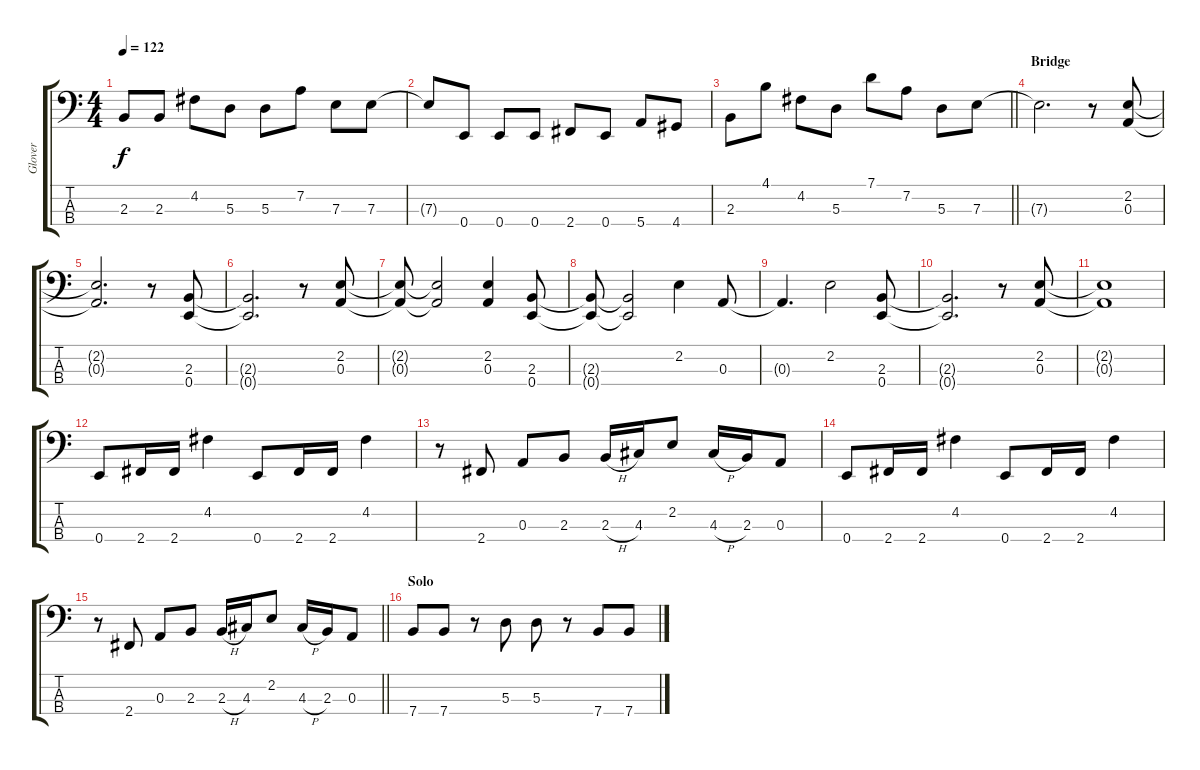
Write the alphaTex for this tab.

\track ("Glover" "Glover") {instrument electricbassfinger}
\staff {score tabs}
\tuning (G2 D2 A1 E1) {hide}
\ts (4 4)
\tempo 122
\clef f4
\ks c
2.3.8{dy f} 2.3.8 4.2.8 5.3.8 5.3.8 7.2.8 7.3.8 7.3.8 |
7.3{t}.8 0.4.8 0.4.8 0.4.8 2.4.8 0.4.8 5.4.8 4.4.8 |
\barLineRight lightlight
2.3.8 4.1.8 4.2.8 5.3.8 7.1.8 7.2.8 5.3.8 7.3.8 |
\section ("" "Bridge")
7.3{t}.2{d} r.8 (2.2 0.3).8 |
(2.2{t} 0.3{t}).2{d} r.8 (2.3 0.4).8 |
(2.3{t} 0.4{t}).2{d} r.8 (2.2 0.3).8 |
(2.2{t} 0.3{t}).8 (2.2{t} 0.3{t}).2 (2.2 0.3).4 (2.3 0.4).8 |
(2.3{t} 0.4{t}).8 (2.3{t} 0.4{t}).2 2.2.4 0.3.8 |
0.3{t}.4{d} 2.2.2 (2.3 0.4).8 |
(2.3{t} 0.4{t}).2{d} r.8 (2.2 0.3).8 |
(2.2{t} 0.3{t}).1 |
0.4.8 2.4.16 2.4.16 4.2.4 0.4.8 2.4.16 2.4.16 4.2.4 |
r.8 2.4.8 0.3.8 2.3.8 2.3{h}.16 4.3.16 2.2.8 4.3{h}.16 2.3.16 0.3.8 |
0.4.8 2.4.16 2.4.16 4.2.4 0.4.8 2.4.16 2.4.16 4.2.4 |
\barLineRight lightlight
r.8 2.4.8 0.3.8 2.3.8 2.3{h}.16 4.3.16 2.2.8 4.3{h}.16 2.3.16 0.3.8 |
\section ("" "Solo")
7.4.8 7.4.8 r.8 5.3.8 5.3.8 r.8 7.4.8 7.4.8
